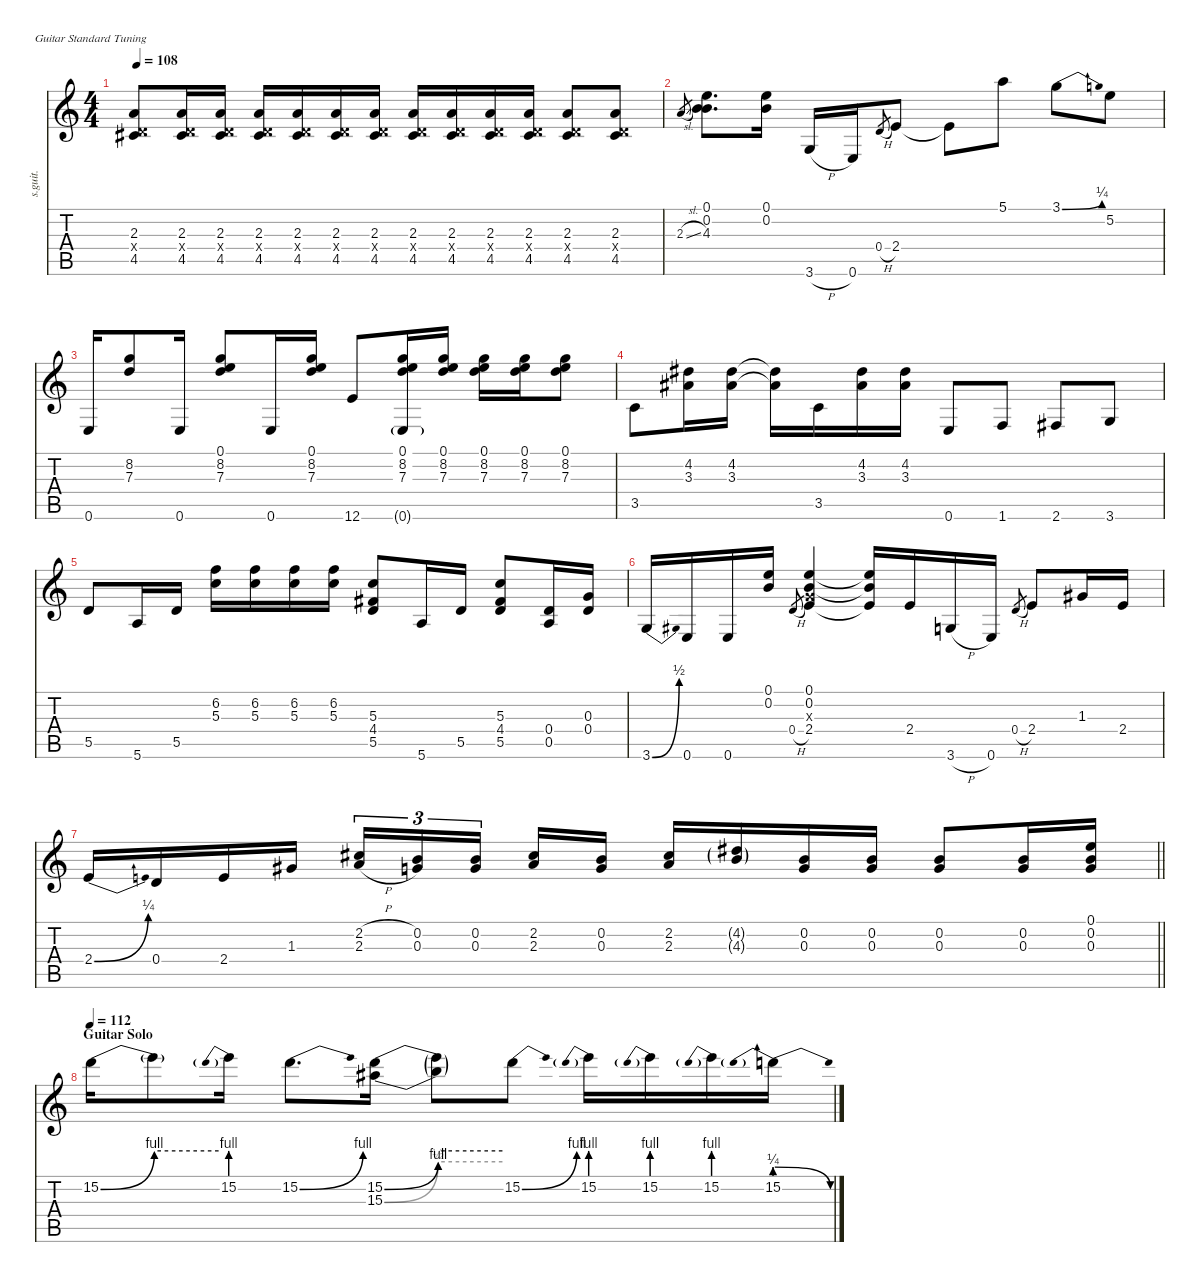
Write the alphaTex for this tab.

\defaultSystemsLayout 4
\hideDynamics
\bracketExtendMode nobrackets
\otherSystemsTrackNameOrientation horizontal
\track ("Overdub" "s.guit.") {instrument acousticguitarsteel}
\staff {score tabs}
\tuning (E4 B3 G3 D3 A2 E2)
\ts (4 4)
\tempo 108
\clef g2
\ks c
(2.3 0.4{x} 4.5{acc #}).8{dy f beam Up} (2.3 0.4{x} 4.5{acc #}).16{beam Up} (2.3 0.4{x} 4.5{acc #}).16{beam Up} (2.3 0.4{x} 4.5{acc #}).16{beam Up} (2.3 0.4{x} 4.5{acc #}).16{beam Up} (2.3 0.4{x} 4.5{acc #}).16{beam Up} (2.3 0.4{x} 4.5{acc #}).16{beam Up} (2.3 0.4{x} 4.5{acc #}).16{beam Up} (2.3 0.4{x} 4.5{acc #}).16{beam Up} (2.3 0.4{x} 4.5{acc #}).16{beam Up} (2.3 0.4{x} 4.5{acc #}).16{beam Up} (2.3 0.4{x} 4.5{acc #}).8{beam Up} (2.3 0.4{x} 4.5{acc #}).8{beam Up} |
2.3{sl}.8{gr dy mp beam Up} (0.1 0.2 4.3).8{d dy f beam Down} (0.1 0.2).16{beam Down} 3.6{h}.16{beam Up} 0.6.16{beam Up} 0.4{h}.8{gr dy mp beam Up} 2.4.8{dy f beam Up} 2.4{t}.8{beam Down} 5.1.8{beam Down} 3.1{be (bend 0 0 30 1)}.8{beam Down} 5.2.8{beam Down} |
0.6.16{beam Up} (8.2 7.3).8{dy ff beam Up} 0.6.16{dy f beam Up} (0.1 8.2 7.3).8{dy ff beam Up} 0.6.16{dy f beam Up} (0.1 8.2 7.3).16{beam Up} 12.6.8{beam Up} (0.1 8.2 7.3 0.6{g}).16{beam Up} (0.1 8.2 7.3).16{beam Up} (0.1 8.2 7.3).16{beam Down} (0.1 8.2 7.3).16{beam Down} (0.1 8.2 7.3).8{beam Down} |
3.5.8{beam Down} (4.2{acc #} 3.3{acc #}).16{beam Down} (4.2{acc #} 3.3{acc #}).16{beam Down} (4.2{t acc #} 3.3{t acc #}).16{beam Down} 3.5.16{beam Down} (4.2{acc #} 3.3{acc #}).16{beam Down} (4.2{acc #} 3.3{acc #}).16{beam Down} 0.6.8{beam Up} 1.6.8{beam Up} 2.6{acc #}.8{beam Up} 3.6.8{beam Up} |
5.5.8{beam Up} 5.6.16{beam Up} 5.5.16{beam Up} (6.2 5.3).16{beam Down} (6.2 5.3).16{beam Down} (6.2 5.3).16{beam Down} (6.2 5.3).16{beam Down} (5.3 4.4{acc #} 5.5).8{beam Up} 5.6.16{beam Up} 5.5.16{beam Up} (5.3 4.4{acc #} 5.5).8{beam Up} (0.4 0.5).16{beam Up} (0.3 0.4).16{beam Up} |
3.6{be (bend 0 0 30 2)}.16{dy ff beam Up} 0.6.16{dy mf beam Up} 0.6.16{dy f beam Up} (0.1 0.2).16{beam Up} 0.4{h}.8{gr dy mf beam Up} (0.1 0.2 0.3{x} 2.4).4{dy ff beam Up} (0.1{t} 0.2{t} 2.4{t}).16{dy f beam Up} 2.4.16{beam Up} 3.6{h}.16{beam Up} 0.6.16{beam Up} 0.4{h}.8{gr dy mp beam Up} 2.4.8{dy f beam Up} 1.3{acc #}.16{beam Up} 2.4.16{beam Up} |
\barLineRight lightlight
2.4{be (bend 0 0 30 1)}.16{beam Up} 0.4.16{beam Up} 2.4.16{beam Up} 1.3{acc #}.16{beam Up} (2.2{h acc #} 2.3{h}).16{tu (3 2) beam Up} (0.2 0.3).16{tu (3 2) beam Up} (0.2 0.3).16{tu (3 2) beam Up} (2.2{acc #} 2.3).16{beam Up} (0.2 0.3).16{beam Up} (2.2{acc #} 2.3).16{beam Up} (4.2{g acc #} 4.3{g}).16{dy pp beam Up} (0.2 0.3).16{dy f beam Up} (0.2 0.3).16{beam Up} (0.2 0.3).8{beam Up} (0.2 0.3).16{beam Up} (0.1 0.2 0.3).16{beam Up} |
\section ("" "Guitar Solo")
\tempo 112
15.2{be (bend 0 0 60 4)}.16{beam Down} 15.2{be (hold 0 4 60 4) t}.8{beam Down} 15.2{be (prebend 0 4 60 4)}.16{beam Down} 15.2{be (bend 0 0 30 4)}.8{d beam Down} (15.2{be (bend 0 0 60 4)} 15.3{be (bend 0 0 60 2) acc #}).16{beam Down} (15.2{be (hold 0 4 60 4) t} 15.3{be (hold 0 2 60 2) t}).8{beam Down} 15.2{be (bend 0 0 30 4)}.8{beam Down} 15.2{be (prebend 0 4 60 4)}.16{beam Down} 15.2{be (prebend 0 4 60 4)}.16{beam Down} 15.2{be (prebend 0 4 60 4)}.16{beam Down} 15.2{be (prebendrelease 0 1 60 0)}.16{beam Down}
